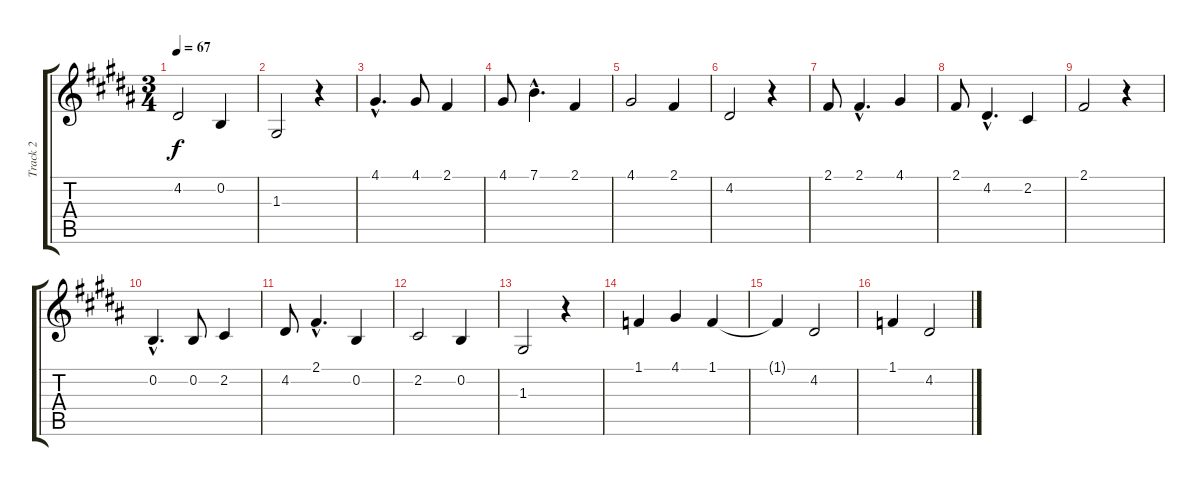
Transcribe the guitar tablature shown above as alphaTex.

\track ("Track 2" "Track 2") {instrument flute}
\staff {score tabs}
\tuning (E4 B3 G3 D3 A2 E2) {hide}
\ts (3 4)
\tempo 67
\clef g2
\ks b
4.2.2{dy f} 0.2.4 |
1.3.2 r.4 |
4.1{hac}.4{d} 4.1.8 2.1.4 |
4.1.8 7.1{hac}.4{d} 2.1.4 |
4.1.2 2.1.4 |
4.2.2 r.4 |
2.1.8 2.1{hac}.4{d} 4.1.4 |
2.1.8 4.2{hac}.4{d} 2.2.4 |
2.1.2 r.4 |
0.2{hac}.4{d} 0.2.8 2.2.4 |
4.2.8 2.1{hac}.4{d} 0.2.4 |
2.2.2 0.2.4 |
1.3.2 r.4 |
1.1.4 4.1.4 1.1.4 |
1.1{t}.4 4.2.2 |
1.1.4 4.2.2
